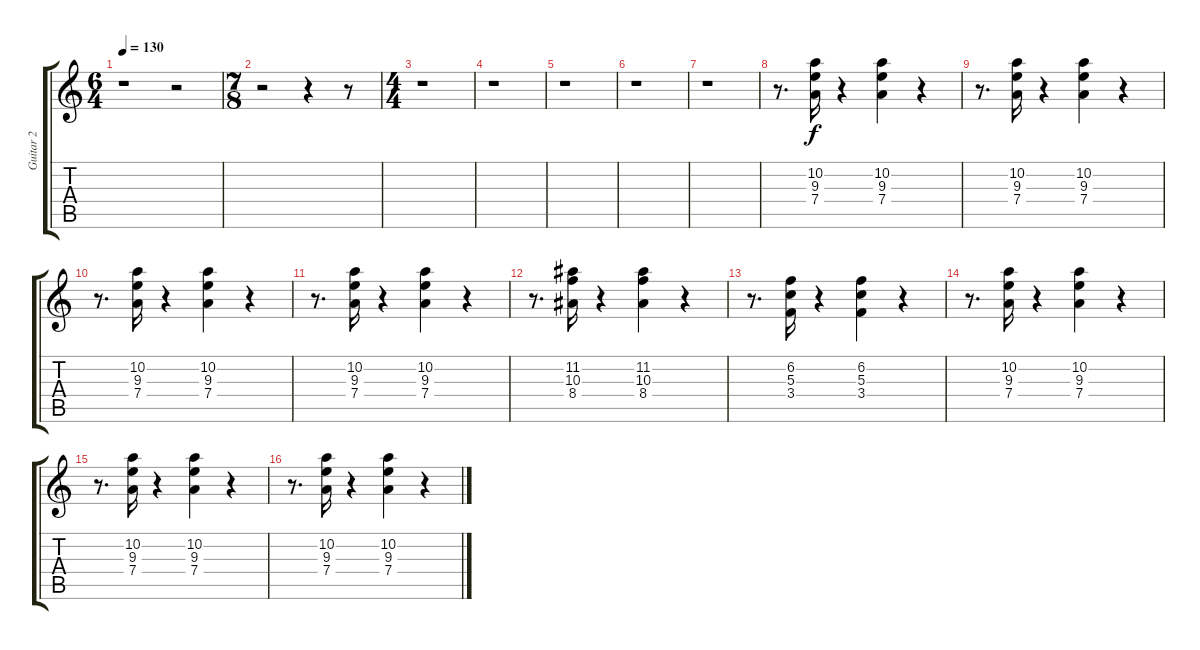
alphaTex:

\track ("Guitar 2" "Guitar 2") {instrument overdrivenguitar}
\staff {score tabs}
\tuning (E4 B3 G3 D3 A2 E2) {hide}
\ts (6 4)
\tempo 130
\clef g2
\ks c
r.1{dy f instrument overdrivenguitar} r.2 |
\ts (7 8)
r.2 r.4 r.8 |
\ts (4 4)
r.1 |
r.1 |
r.1 |
r.1 |
r.1 |
r.8{d} (10.2 9.3 7.4).16 r.4 (10.2 9.3 7.4).4 r.4 |
r.8{d} (10.2 9.3 7.4).16 r.4 (10.2 9.3 7.4).4 r.4 |
r.8{d} (10.2 9.3 7.4).16 r.4 (10.2 9.3 7.4).4 r.4 |
r.8{d} (10.2 9.3 7.4).16 r.4 (10.2 9.3 7.4).4 r.4 |
r.8{d} (11.2 10.3 8.4).16 r.4 (11.2 10.3 8.4).4 r.4 |
r.8{d} (6.2 5.3 3.4).16 r.4 (6.2 5.3 3.4).4 r.4 |
r.8{d} (10.2 9.3 7.4).16 r.4 (10.2 9.3 7.4).4 r.4 |
r.8{d} (10.2 9.3 7.4).16 r.4 (10.2 9.3 7.4).4 r.4 |
r.8{d} (10.2 9.3 7.4).16 r.4 (10.2 9.3 7.4).4 r.4
